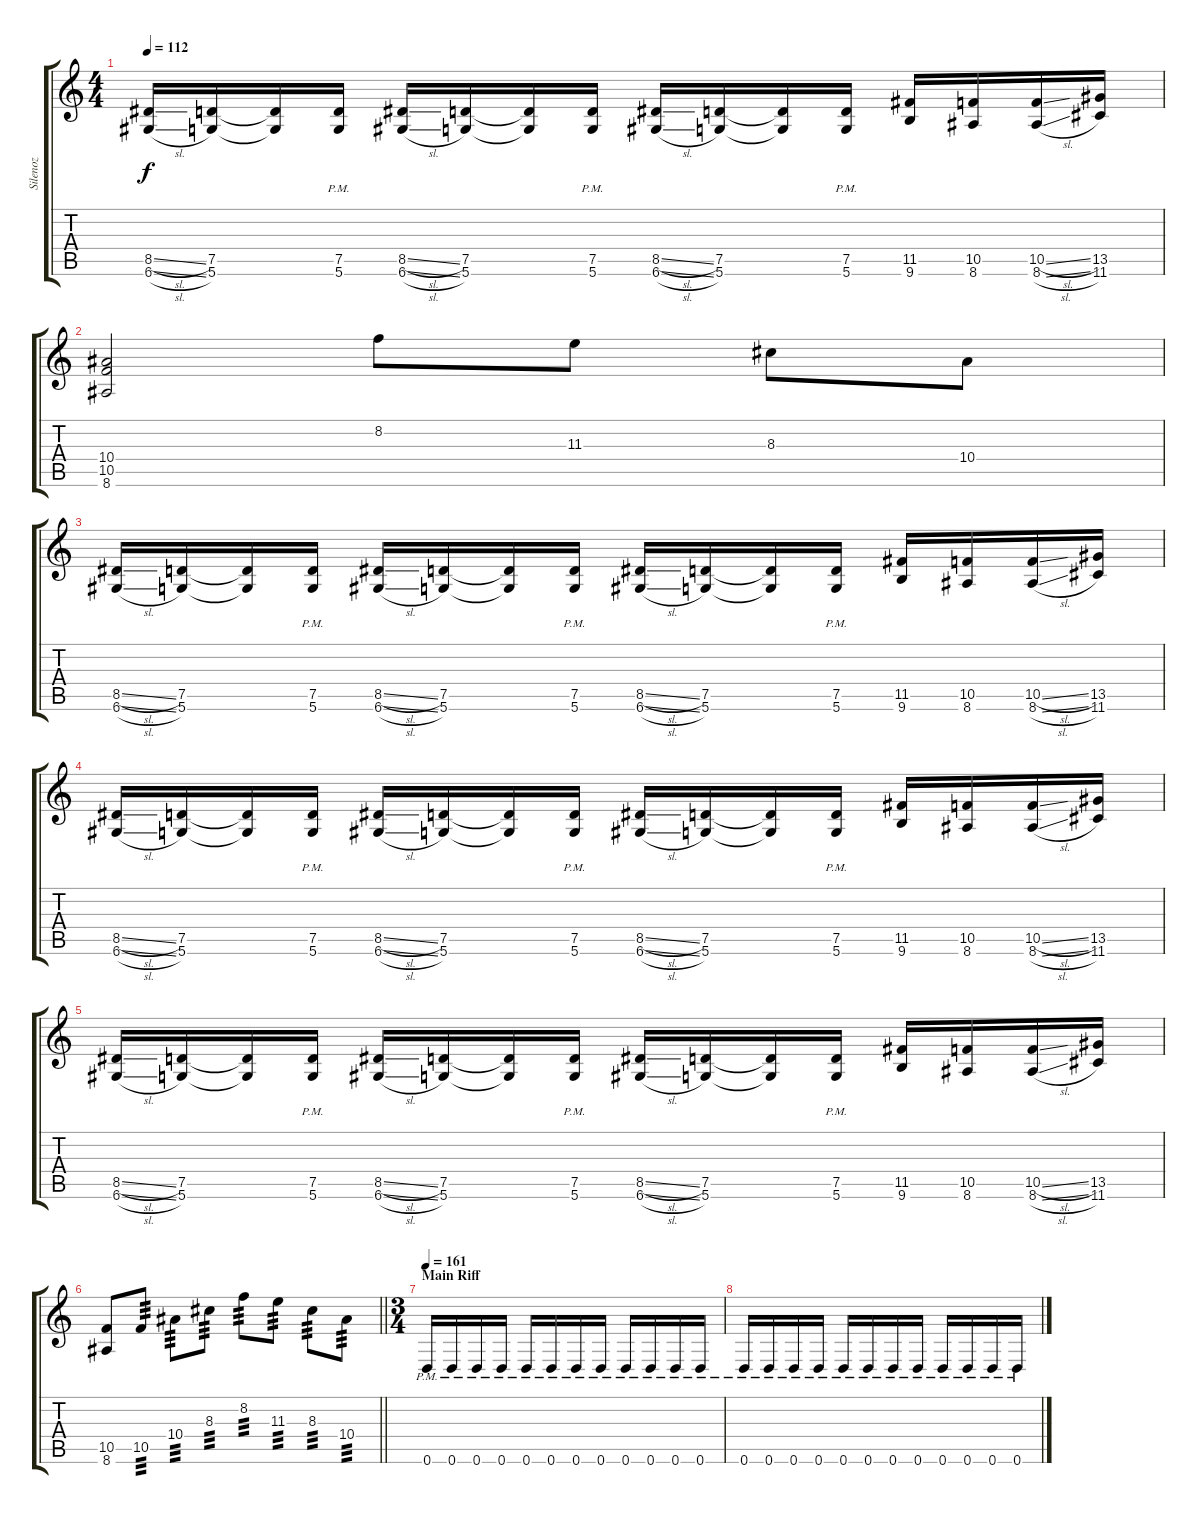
\track ("Silenoz" "Silenoz") {instrument distortionguitar}
\staff {score tabs}
\tuning (D4 A3 F3 C3 G2 D2) {hide}
\ts (4 4)
\tempo 112
\clef g2
\ks c
(8.5{sl} 6.6{sl}).16{dy f} (7.5 5.6).16 (7.5{t} 5.6{t}).16 (7.5{pm} 5.6{pm}).16 (8.5{sl} 6.6{sl}).16 (7.5 5.6).16 (7.5{t} 5.6{t}).16 (7.5{pm} 5.6{pm}).16 (8.5{sl} 6.6{sl}).16 (7.5 5.6).16 (7.5{t} 5.6{t}).16 (7.5{pm} 5.6{pm}).16 (11.5 9.6).16 (10.5 8.6).16 (10.5{sl} 8.6{sl}).16 (13.5 11.6).16 |
(10.4 10.5 8.6).2 8.2.8 11.3.8 8.3.8 10.4.8 |
(8.5{sl} 6.6{sl}).16 (7.5 5.6).16 (7.5{t} 5.6{t}).16 (7.5{pm} 5.6{pm}).16 (8.5{sl} 6.6{sl}).16 (7.5 5.6).16 (7.5{t} 5.6{t}).16 (7.5{pm} 5.6{pm}).16 (8.5{sl} 6.6{sl}).16 (7.5 5.6).16 (7.5{t} 5.6{t}).16 (7.5{pm} 5.6{pm}).16 (11.5 9.6).16 (10.5 8.6).16 (10.5{sl} 8.6{sl}).16 (13.5 11.6).16 |
(8.5{sl} 6.6{sl}).16 (7.5 5.6).16 (7.5{t} 5.6{t}).16 (7.5{pm} 5.6{pm}).16 (8.5{sl} 6.6{sl}).16 (7.5 5.6).16 (7.5{t} 5.6{t}).16 (7.5{pm} 5.6{pm}).16 (8.5{sl} 6.6{sl}).16 (7.5 5.6).16 (7.5{t} 5.6{t}).16 (7.5{pm} 5.6{pm}).16 (11.5 9.6).16 (10.5 8.6).16 (10.5{sl} 8.6{sl}).16 (13.5 11.6).16 |
(8.5{sl} 6.6{sl}).16 (7.5 5.6).16 (7.5{t} 5.6{t}).16 (7.5{pm} 5.6{pm}).16 (8.5{sl} 6.6{sl}).16 (7.5 5.6).16 (7.5{t} 5.6{t}).16 (7.5{pm} 5.6{pm}).16 (8.5{sl} 6.6{sl}).16 (7.5 5.6).16 (7.5{t} 5.6{t}).16 (7.5{pm} 5.6{pm}).16 (11.5 9.6).16 (10.5 8.6).16 (10.5{sl} 8.6{sl}).16 (13.5 11.6).16 |
\barLineRight lightlight
(10.5 8.6).8 10.5.8{tp 3} 10.4.8{tp 3} 8.3.8{tp 3} 8.2.8{tp 3} 11.3.8{tp 3} 8.3.8{tp 3} 10.4.8{tp 3} |
\ts (3 4)
\section ("" "Main Riff")
\tempo 161
0.6{pm}.16 0.6{pm}.16 0.6{pm}.16 0.6{pm}.16 0.6{pm}.16 0.6{pm}.16 0.6{pm}.16 0.6{pm}.16 0.6{pm}.16 0.6{pm}.16 0.6{pm}.16 0.6{pm}.16 |
0.6{pm}.16 0.6{pm}.16 0.6{pm}.16 0.6{pm}.16 0.6{pm}.16 0.6{pm}.16 0.6{pm}.16 0.6{pm}.16 0.6{pm}.16 0.6{pm}.16 0.6{pm}.16 0.6{pm}.16
